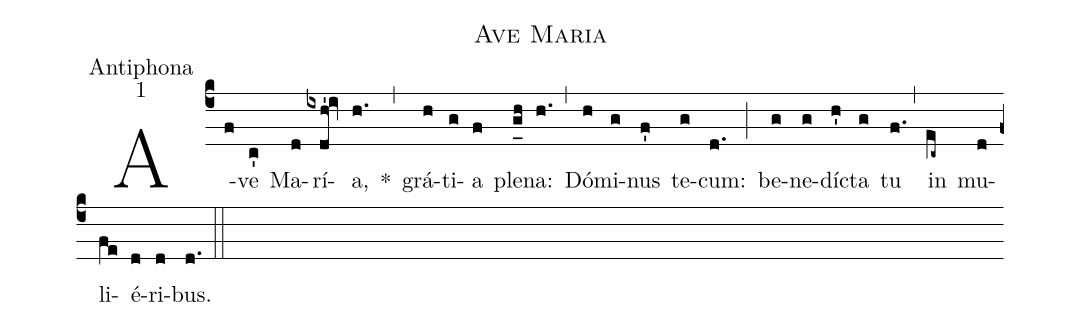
name:Ave Maria;
office-part:Antiphona;
mode:1;
%%
(c4) A(f)ve(c') Ma(d)rí(ixdh'!iv)a,(h.) *(,) grá(h)ti(g)a(f) ple(g_[uh:l]h)na:(h.) (,) Dó(h)mi(g)nus(f') te(g)cum:(d.) (;) be(g)ne(g)dí(h')cta(g) tu(f.) (,) in(ec~) mu(d)li(fe)é(d)ri(d)bus.(d.) (::)
%<eu>E(h) u(h) o(g) u(f) a(gh) e.</eu>(g.) (::)
